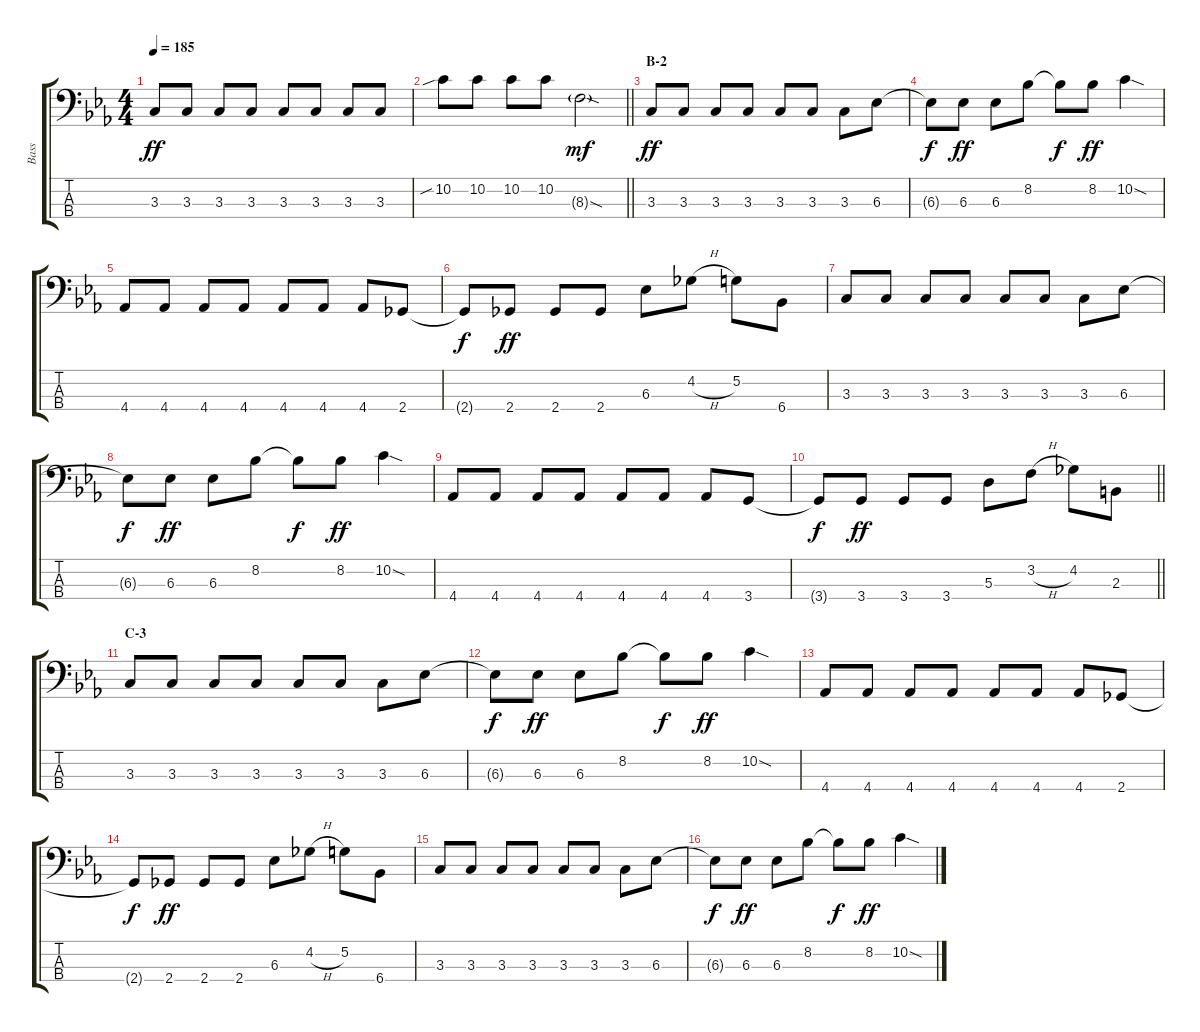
\track ("Bass" "Bass") {instrument electricbasspick}
\staff {score tabs}
\tuning (G2 D2 A1 E1) {hide}
\ts (4 4)
\tempo 185
\clef f4
\ks eb
3.3.8{dy ff} 3.3.8 3.3.8 3.3.8 3.3.8 3.3.8 3.3.8 3.3.8 |
\barLineRight lightlight
10.2{sib}.8 10.2.8 10.2.8 10.2.8 8.3{sod g}.2{dy mf} |
\section ("" "B-2")
3.3.8{dy ff} 3.3.8 3.3.8 3.3.8 3.3.8 3.3.8 3.3.8 6.3.8 |
6.3{t}.8{dy f} 6.3.8{dy ff} 6.3.8 8.2.8 8.2{t}.8{dy f} 8.2.8{dy ff} 10.2{sod}.4 |
4.4.8 4.4.8 4.4.8 4.4.8 4.4.8 4.4.8 4.4.8 2.4.8 |
2.4{t}.8{dy f} 2.4.8{dy ff} 2.4.8 2.4.8 6.3.8 4.2{h}.8 5.2.8 6.4.8 |
3.3.8 3.3.8 3.3.8 3.3.8 3.3.8 3.3.8 3.3.8 6.3.8 |
6.3{t}.8{dy f} 6.3.8{dy ff} 6.3.8 8.2.8 8.2{t}.8{dy f} 8.2.8{dy ff} 10.2{sod}.4 |
4.4.8 4.4.8 4.4.8 4.4.8 4.4.8 4.4.8 4.4.8 3.4.8 |
\barLineRight lightlight
3.4{t}.8{dy f} 3.4.8{dy ff} 3.4.8 3.4.8 5.3.8 3.2{h}.8 4.2.8 2.3.8 |
\section ("" "C-3")
3.3.8 3.3.8 3.3.8 3.3.8 3.3.8 3.3.8 3.3.8 6.3.8 |
6.3{t}.8{dy f} 6.3.8{dy ff} 6.3.8 8.2.8 8.2{t}.8{dy f} 8.2.8{dy ff} 10.2{sod}.4 |
4.4.8 4.4.8 4.4.8 4.4.8 4.4.8 4.4.8 4.4.8 2.4.8 |
2.4{t}.8{dy f} 2.4.8{dy ff} 2.4.8 2.4.8 6.3.8 4.2{h}.8 5.2.8 6.4.8 |
3.3.8 3.3.8 3.3.8 3.3.8 3.3.8 3.3.8 3.3.8 6.3.8 |
6.3{t}.8{dy f} 6.3.8{dy ff} 6.3.8 8.2.8 8.2{t}.8{dy f} 8.2.8{dy ff} 10.2{sod}.4
